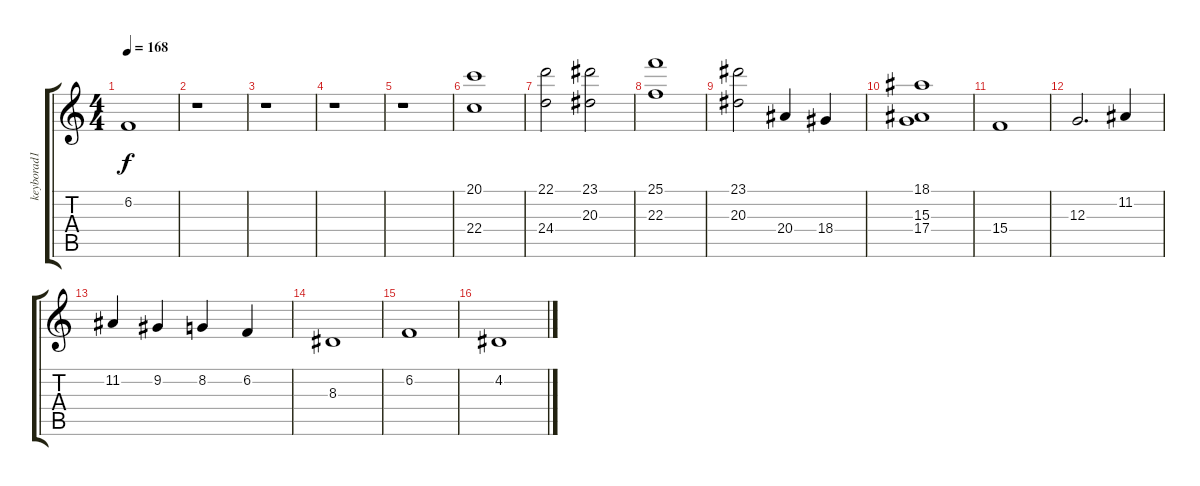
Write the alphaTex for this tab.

\track ("keyborad1" "keyborad1") {instrument stringensemble1}
\staff {score tabs}
\tuning (E4 B3 G3 D3 A2 E2) {hide}
\ts (4 4)
\tempo 168
\clef g2
\ks c
6.2{t}.1{dy f} |
r.1 |
r.1 |
r.1 |
r.1 |
(20.1 22.4).1 |
(22.1 24.4).2 (23.1 20.3).2 |
(25.1 22.3).1 |
(23.1 20.3).2 20.4.4 18.4.4 |
(18.1 15.3 17.4).1 |
15.4.1 |
12.3.2{d} 11.2.4 |
11.2.4 9.2.4 8.2.4 6.2.4 |
8.3.1 |
6.2.1 |
4.2.1
